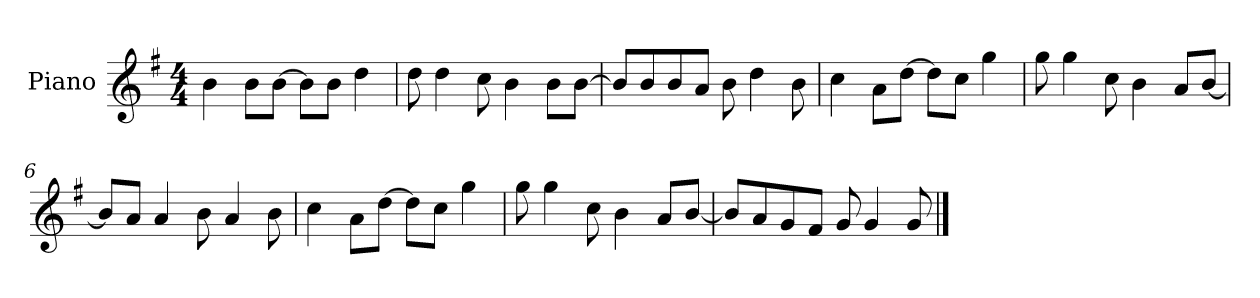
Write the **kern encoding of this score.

**kern
*part1
*staff1
*I"Piano
*I'P-no
*clefG2
*k[f#]
*M4/4
*MM90
=1
4b\
8b\L
[8b\J
8b\L]
8b\J
4dd\
=2
8dd\
4dd\
8cc\
4b\
8b\L
[8b\J
=3
8b/L]
8b/
8b/
8a/J
8b\
4dd\
8b\
=4
4cc\
8a\L
[8dd\J
8dd\L]
8cc\J
4gg\
=5
8gg\
4gg\
8cc\
4b\
8a/L
[8b/J
=6
8b/L]
8a/J
4a/
8b\
4a/
8b\
!!LO:LB:g=z
=7
4cc\
8a\L
[8dd\J
8dd\L]
8cc\J
4gg\
=8
8gg\
4gg\
8cc\
4b\
8a/L
[8b/J
=9
8b/L]
8a/
8g/
8f#/J
8g/
4g/
8g/
==
*-
